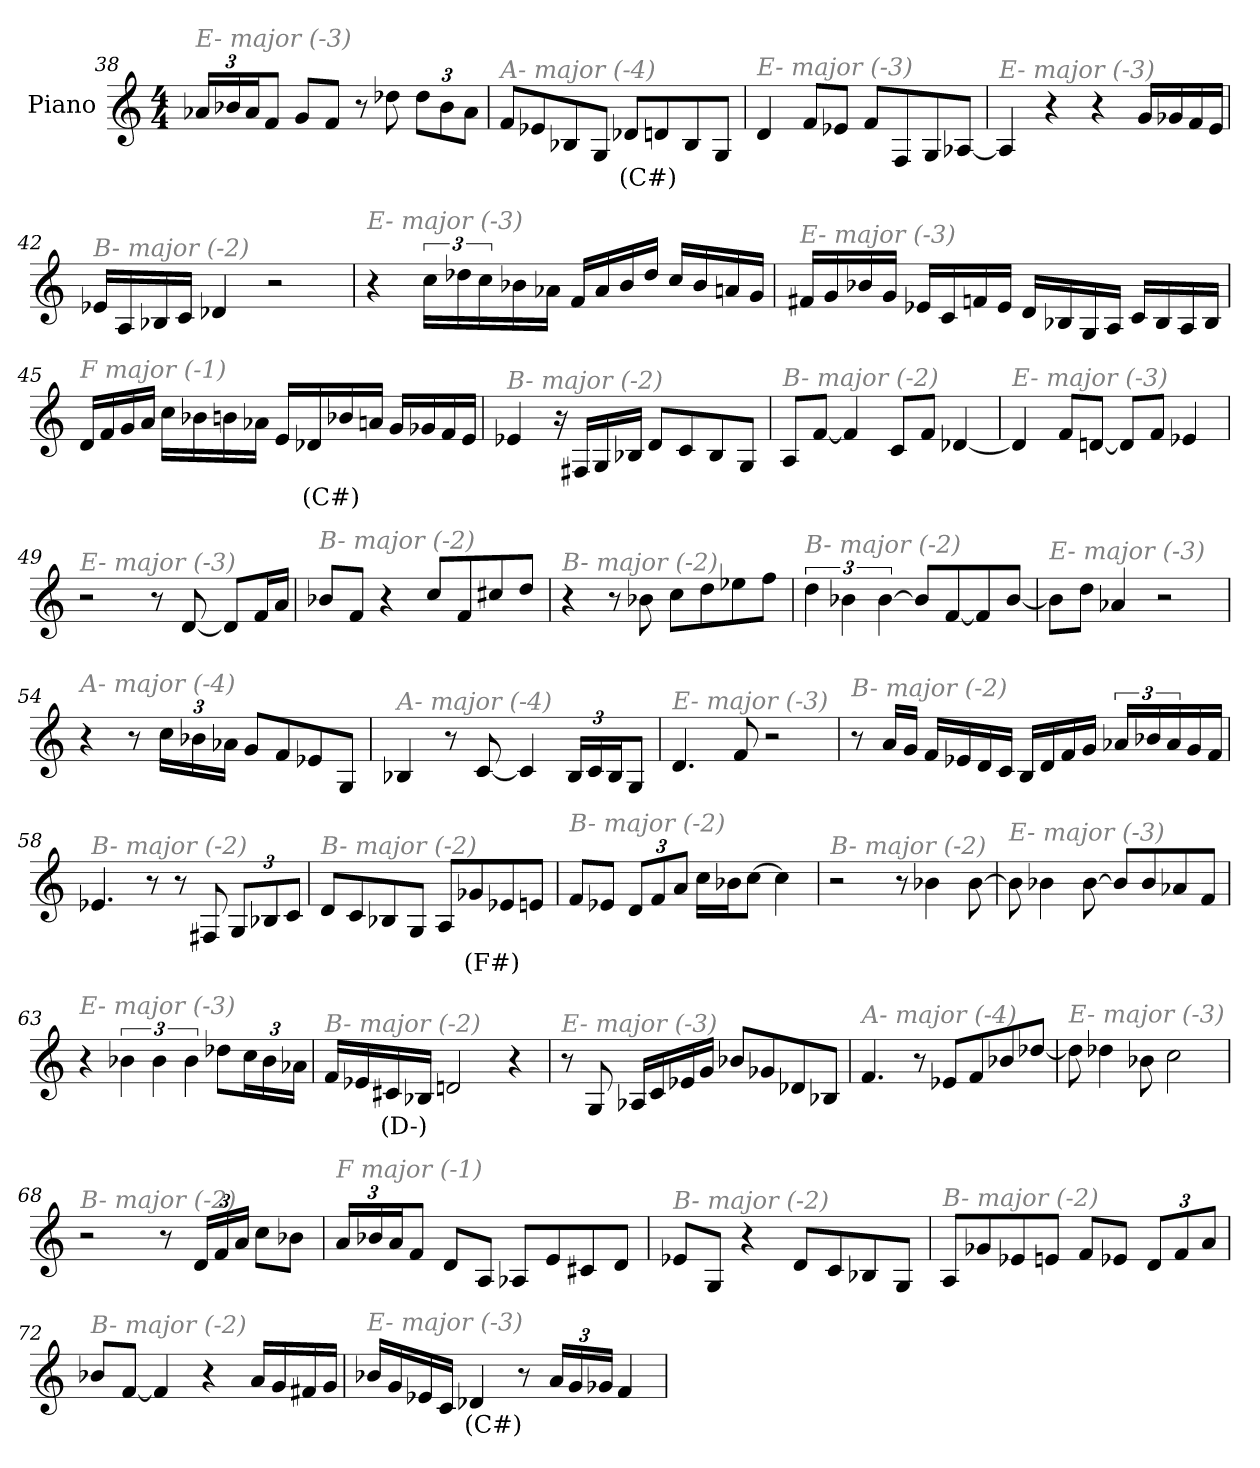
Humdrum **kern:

**kern	**text
*part1	*part1
*staff1	*staff1
*I"Piano	*
*I'Pno	*
*clefG2	*
*k[]	*
*M4/4	*
*Xbrackettup	*
=38	=38
!LO:TX:i:color=#808080:t=E- major (-3)	!
24a-X/LL	.
24b-X/	.
24a-/J	.
8f/J	.
8g/L	.
8f/J	.
8r	.
8dd-X\	.
12dd-\L	.
12b-\	.
12a-\J	.
=39	=39
!LO:TX:i:color=#808080:t=A- major (-4)	!
8f/L	.
8e-X/	.
8B-X/	.
8G/J	.
8d-Xi/L	(C#)
8d/	.
8B-/	.
8G/J	.
=40	=40
!LO:TX:i:color=#808080:t=E- major (-3)	!
4d/	.
8f/L	.
8e-X/J	.
8f/L	.
8F/	.
8G/	.
[8A-X/J	.
!!LO:LB:g=z
=41	=41
!LO:TX:i:color=#808080:t=E- major (-3)	!
4A-/]	.
4r	.
4r	.
16g/LL	.
16g-X/	.
16f/	.
16e/JJ	.
=42	=42
!LO:TX:i:color=#808080:t=B- major (-2)	!
16e-X/LL	.
16A/	.
16B-X/	.
16c/JJ	.
4d-X/	.
2r	.
=43	=43
!LO:TX:i:color=#808080:t=E- major (-3)	!
4r	.
*brackettup	*
24cc\LL	.
24dd-X\	.
24cc\	.
16b-X\	.
16a-X\JJ	.
16f/LL	.
16a-/	.
16b-/	.
16dd-/JJ	.
16cc/LL	.
16b-/	.
16an/	.
16g/JJ	.
!!LO:LB:g=z
=44	=44
!LO:TX:i:color=#808080:t=E- major (-3)	!
16f#Xj/LL	.
16g/	.
16b-X/	.
16g/JJ	.
16e-X/LL	.
16c/	.
16fn/	.
16e-/JJ	.
16d/LL	.
16B-X/	.
16G/	.
16A/JJ	.
16c/LL	.
16B-/	.
16A/	.
16B-/JJ	.
=45	=45
!LO:TX:i:color=#808080:t=F major (-1)	!
16d/LL	.
16f/	.
16g/	.
16a/JJ	.
16cc\LL	.
16b-X\	.
16bn\	.
16a-X\JJ	.
16e/LL	.
16d-Xi/	(C#)
16b-X/	.
16an/JJ	.
16g/LL	.
16g-X/	.
16f/	.
16e/JJ	.
!!LO:LB:g=z
=46	=46
!LO:TX:i:color=#808080:t=B- major (-2)	!
4e-X/	.
16r	.
16F#X/LL	.
16G/	.
16B-X/JJ	.
8d/L	.
8c/	.
8B-/	.
8G/J	.
=47	=47
!LO:TX:i:color=#808080:t=B- major (-2)	!
8A/L	.
[8f/J	.
4f/]	.
8c/L	.
8f/J	.
[4d-X/	.
=48	=48
!LO:TX:i:color=#808080:t=E- major (-3)	!
4d-/]	.
8f/L	.
[8dn/J	.
8d/L]	.
8f/J	.
4e-X/	.
=49	=49
!LO:TX:i:color=#808080:t=E- major (-3)	!
2r	.
8r	.
[8d/	.
8d/L]	.
16f/L	.
16a/JJ	.
!!LO:LB:g=z
=50	=50
!LO:TX:i:color=#808080:t=B- major (-2)	!
8b-X/L	.
8f/J	.
4r	.
8cc/L	.
8f/	.
8cc#X/	.
8dd/J	.
=51	=51
!LO:TX:i:color=#808080:t=B- major (-2)	!
4r	.
8r	.
8b-X\	.
8cc\L	.
8dd\	.
8ee-X\	.
8ff\J	.
=52	=52
!LO:TX:i:color=#808080:t=B- major (-2)	!
6dd\	.
6b-X\	.
[6b-\	.
8b-/L]	.
[8f/	.
8f/]	.
[8b-/J	.
=53	=53
!LO:TX:i:color=#808080:t=E- major (-3)	!
8b-\L]	.
8dd\J	.
4a-X/	.
2r	.
!!LO:LB:g=z
=54	=54
!LO:TX:i:color=#808080:t=A- major (-4)	!
4r	.
8r	.
*Xbrackettup	*
24cc\LL	.
24b-X\	.
24a-X\JJ	.
8g/L	.
8f/	.
8e-X/	.
8G/J	.
=55	=55
!LO:TX:i:color=#808080:t=A- major (-4)	!
4B-X/	.
8r	.
[8c/	.
4c/]	.
24B-/LL	.
24c/	.
24B-/J	.
8G/J	.
=56	=56
!LO:TX:i:color=#808080:t=E- major (-3)	!
4.d/	.
8f/	.
2r	.
!!LO:LB:g=z
=57	=57
!LO:TX:i:color=#808080:t=B- major (-2)	!
8r	.
16a/LL	.
16g/JJ	.
16f/LL	.
16e-X/	.
16d/	.
16c/JJ	.
16B/LL	.
16d/	.
16f/	.
16g/JJ	.
*brackettup	*
24a-X/LL	.
24b-X/	.
24a-/	.
16g/	.
16f/JJ	.
=58	=58
!LO:TX:i:color=#808080:t=B- major (-2)	!
4.e-X/	.
8r	.
8r	.
8F#X/	.
*Xbrackettup	*
12G/L	.
12B-X/	.
12c/J	.
=59	=59
!LO:TX:i:color=#808080:t=B- major (-2)	!
8d/L	.
8c/	.
8B-X/	.
8G/J	.
8A/L	.
8g-Xi/	(F#)
8e-X/	.
8en/J	.
!!LO:LB:g=z
=60	=60
!LO:TX:i:color=#808080:t=B- major (-2)	!
8f/L	.
8e-X/J	.
12d/L	.
12f/	.
12a/J	.
16cc\LL	.
16b-X\J	.
[8cc\J	.
4cc\]	.
=61	=61
!LO:TX:i:color=#808080:t=B- major (-2)	!
2r	.
8r	.
4b-X\	.
[8b-\	.
=62	=62
!LO:TX:i:color=#808080:t=E- major (-3)	!
8b-\]	.
4b-X\	.
[8b-\	.
8b-/L]	.
8b-/	.
8a-X/	.
8f/J	.
=63	=63
!LO:TX:i:color=#808080:t=E- major (-3)	!
4r	.
*brackettup	*
6b-X\	.
6b-\	.
6b-\	.
8dd-X\L	.
*Xbrackettup	*
24cc\L	.
24b-\	.
24a-X\JJ	.
!!LO:LB:g=z
=64	=64
!LO:TX:i:color=#808080:t=B- major (-2)	!
16f/LL	.
16e-X/	.
16c#Xi/	(D-)
16B-X/JJ	.
2dn/	.
4r	.
=65	=65
!LO:TX:i:color=#808080:t=E- major (-3)	!
8r	.
8G/	.
16A-X/LL	.
16c/	.
16e-X/	.
16g/JJ	.
8b-X/L	.
8g-X/	.
8d-X/	.
8B-X/J	.
=66	=66
!LO:TX:i:color=#808080:t=A- major (-4)	!
4.f/	.
8r	.
8e-X/L	.
8f/	.
8b-X/	.
[8dd-X/J	.
=67	=67
!LO:TX:i:color=#808080:t=E- major (-3)	!
8dd-\]	.
4dd-X\	.
8b-X\	.
2cc\	.
!!LO:LB:g=z
=68	=68
!LO:TX:i:color=#808080:t=B- major (-2)	!
2r	.
8r	.
24d/LL	.
24f/	.
24a/JJ	.
8cc\L	.
8b-X\J	.
=69	=69
!LO:TX:i:color=#808080:t=F major (-1)	!
24a/LL	.
24b-X/	.
24a/J	.
8f/J	.
8d/L	.
8A/J	.
8A-X/L	.
8e/	.
8c#X/	.
8d/J	.
=70	=70
!LO:TX:i:color=#808080:t=B- major (-2)	!
8e-X/L	.
8G/J	.
4r	.
8d/L	.
8c/	.
8B-X/	.
8G/J	.
=71	=71
!LO:TX:i:color=#808080:t=B- major (-2)	!
8A/L	.
8g-X/	.
8e-X/	.
8en/J	.
8f/L	.
8e-X/J	.
12d/L	.
12f/	.
12a/J	.
!!LO:LB:g=z
=72	=72
!LO:TX:i:color=#808080:t=B- major (-2)	!
8b-X/L	.
[8f/J	.
4f/]	.
4r	.
16a/LL	.
16g/	.
16f#X/	.
16g/JJ	.
!!LO:PB:g=z
=73	=73
!LO:TX:i:color=#808080:t=E- major (-3)	!
16b-X/LL	.
16g/	.
16e-X/	.
16c/JJ	.
4d-Xi/	(C#)
8r	.
24a/LL	.
24g/	.
24g-X/JJ	.
4f/	.
=	=
*-	*-
